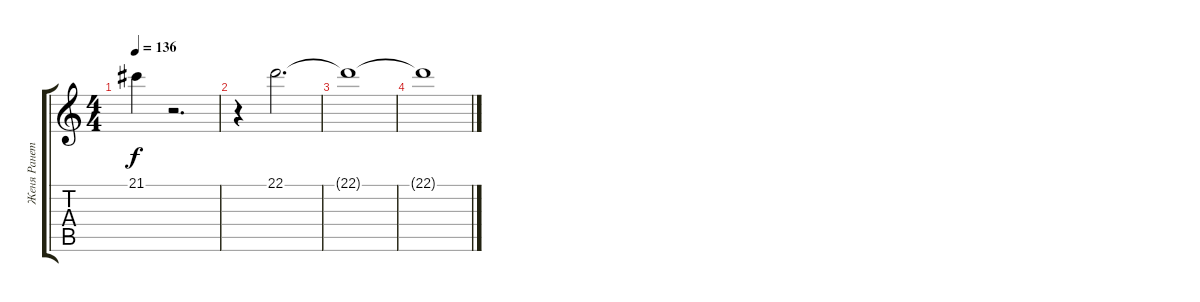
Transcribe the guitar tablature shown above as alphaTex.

\track ("Женя Ранетка" "Женя Ранет") {instrument stringensemble1}
\staff {score tabs}
\tuning (E4 B3 G3 D3 A2 E2) {hide}
\ts (4 4)
\tempo 136
\clef g2
\ks c
21.1.4{dy f} r.2{d} |
r.4 22.1.2{d} |
22.1{t}.1 |
22.1{t}.1
